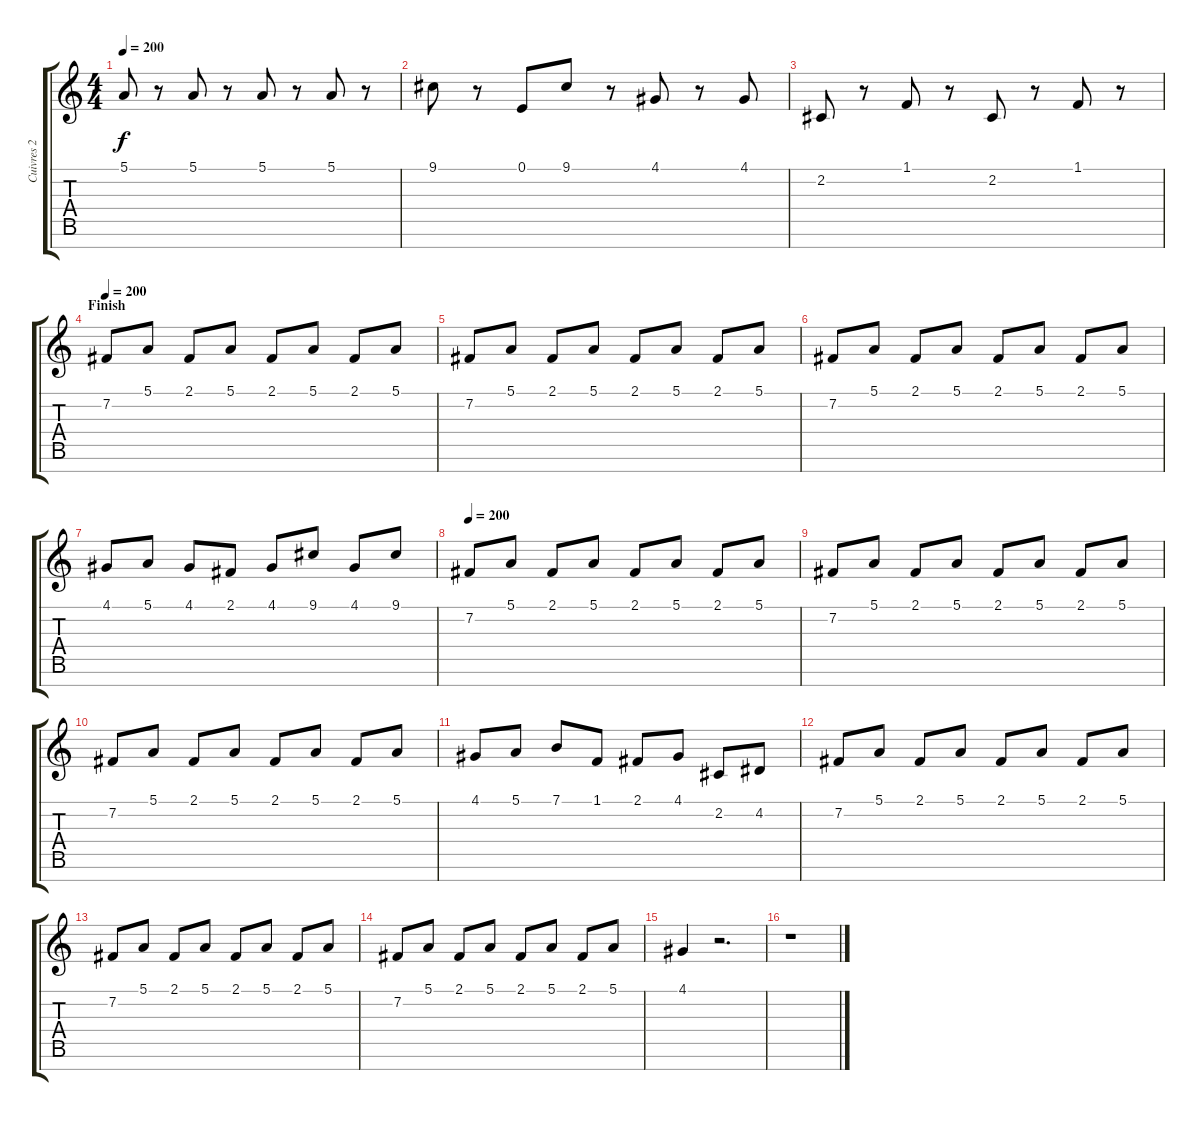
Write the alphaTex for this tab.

\track ("Cuivres 2" "Cuivres 2") {instrument trombone}
\staff {score tabs}
\tuning (E4 B3 G3 D3 A2 E2 B1) {hide}
\ts (4 4)
\tempo 200
\clef g2
\ks c
5.1.8{dy f} r.8 5.1.8 r.8 5.1.8 r.8 5.1.8 r.8 |
9.1.8 r.8 0.1.8 9.1.8 r.8 4.1.8 r.8 4.1.8 |
2.2.8 r.8 1.1.8 r.8 2.2.8 r.8 1.1.8 r.8 |
\section ("" "Finish")
\tempo 200
7.2.8 5.1.8 2.1.8 5.1.8 2.1.8 5.1.8 2.1.8 5.1.8 |
7.2.8 5.1.8 2.1.8 5.1.8 2.1.8 5.1.8 2.1.8 5.1.8 |
7.2.8 5.1.8 2.1.8 5.1.8 2.1.8 5.1.8 2.1.8 5.1.8 |
4.1.8 5.1.8 4.1.8 2.1.8 4.1.8 9.1.8 4.1.8 9.1.8 |
\tempo 200
7.2.8 5.1.8 2.1.8 5.1.8 2.1.8 5.1.8 2.1.8 5.1.8 |
7.2.8 5.1.8 2.1.8 5.1.8 2.1.8 5.1.8 2.1.8 5.1.8 |
7.2.8 5.1.8 2.1.8 5.1.8 2.1.8 5.1.8 2.1.8 5.1.8 |
4.1.8 5.1.8 7.1.8 1.1.8 2.1.8 4.1.8 2.2.8 4.2.8 |
7.2.8 5.1.8 2.1.8 5.1.8 2.1.8 5.1.8 2.1.8 5.1.8 |
7.2.8 5.1.8 2.1.8 5.1.8 2.1.8 5.1.8 2.1.8 5.1.8 |
7.2.8 5.1.8 2.1.8 5.1.8 2.1.8 5.1.8 2.1.8 5.1.8 |
4.1.4 r.2{d} |
r.1
